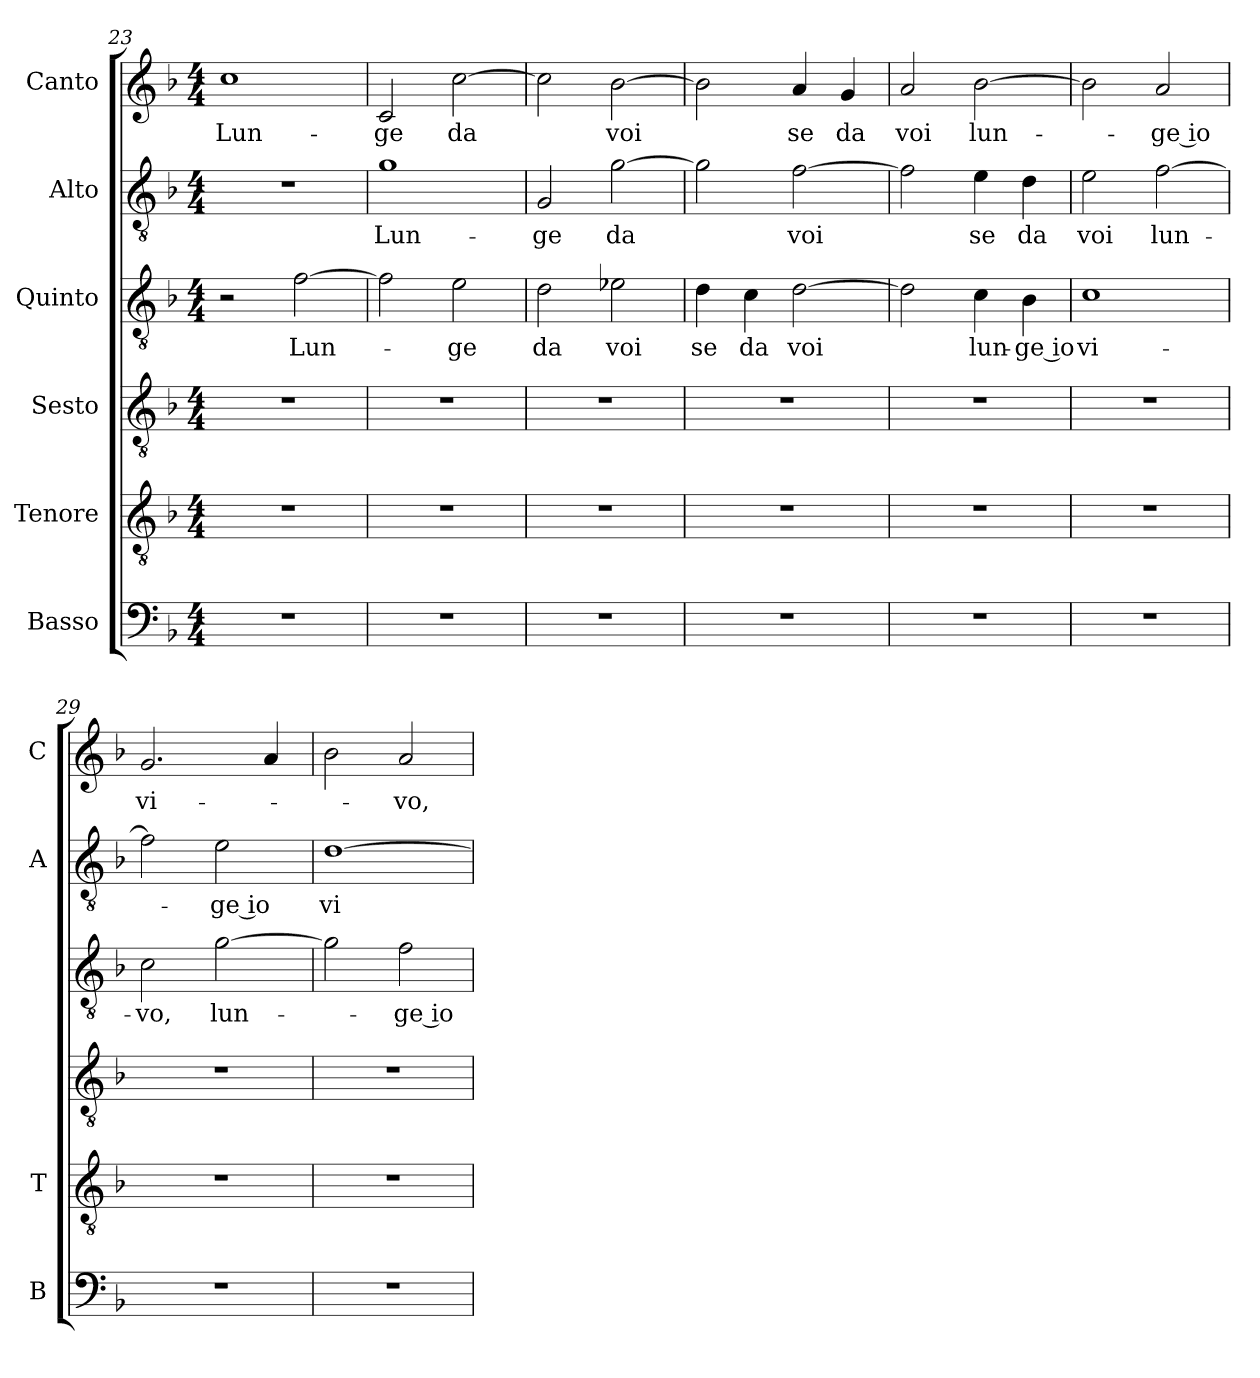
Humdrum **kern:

**kern	**kern	**kern	**kern	**text	**kern	**text	**kern	**text
*part6	*part5	*part4	*part3	*part3	*part2	*part2	*part1	*part1
*staff6	*staff5	*staff4	*staff3	*staff3	*staff2	*staff2	*staff1	*staff1
*I"Basso	*I"Tenore	*I"Sesto	*I"Quinto	*	*I"Alto	*	*I"Canto	*
*I'B	*I'T	*	*	*	*I'A	*	*I'C	*
*clefF4	*clefGv2	*clefGv2	*clefGv2	*	*clefGv2	*	*clefG2	*
*k[b-]	*k[b-]	*k[b-]	*k[b-]	*	*k[b-]	*	*k[b-]	*
*F:	*F:	*F:	*F:	*	*F:	*	*F:	*
*M4/4	*M4/4	*M4/4	*M4/4	*	*M4/4	*	*M4/4	*
=23	=23	=23	=23	=23	=23	=23	=23	=23
!	!	!	!	!	!	!	!	!LO:LY:b
1r	1r	1r	2r	.	1r	.	1cc	Lun-
!	!	!	!	!LO:LY:b	!	!	!	!
.	.	.	[2f\	Lun-	.	.	.	.
=24	=24	=24	=24	=24	=24	=24	=24	=24
!	!	!	!	!	!	!LO:LY:b	!	!
!	!	!	!	!	!	!	!	!LO:LY:b
1r	1r	1r	2f\]	.	1g	Lun-	2c/	-ge
!	!	!	!	!LO:LY:b	!	!	!	!
!	!	!	!	!	!	!	!	!LO:LY:b
.	.	.	2e\	-ge	.	.	[2cc\	da
!!LO:PB:g=z
=25	=25	=25	=25	=25	=25	=25	=25	=25
!	!	!	!	!LO:LY:b	!	!	!	!
!	!	!	!	!	!	!LO:LY:b	!	!
1r	1r	1r	2d\	da	2G/	-ge	2cc\]	.
!	!	!	!	!LO:LY:b	!	!	!	!
!	!	!	!	!	!	!LO:LY:b	!	!
!	!	!	!	!	!	!	!	!LO:LY:b
.	.	.	2e-X\	voi	[2g\	da	[2b-\	voi
=26	=26	=26	=26	=26	=26	=26	=26	=26
!	!	!	!	!LO:LY:b	!	!	!	!
1r	1r	1r	4d\	se	2g\]	.	2b-\]	.
!	!	!	!	!LO:LY:b	!	!	!	!
.	.	.	4c\	da	.	.	.	.
!	!	!	!	!LO:LY:b	!	!	!	!
!	!	!	!	!	!	!LO:LY:b	!	!
!	!	!	!	!	!	!	!	!LO:LY:b
.	.	.	[2d\	voi	[2f\	voi	4a/	se
!	!	!	!	!	!	!	!	!LO:LY:b
.	.	.	.	.	.	.	4g/	da
=27	=27	=27	=27	=27	=27	=27	=27	=27
!	!	!	!	!	!	!	!	!LO:LY:b
1r	1r	1r	2d\]	.	2f\]	.	2a/	voi
!	!	!	!	!LO:LY:b	!	!	!	!
!	!	!	!	!	!	!LO:LY:b	!	!
!	!	!	!	!	!	!	!	!LO:LY:b
.	.	.	4c\	lun-	4e\	se	[2b-\	lun-
!	!	!	!	!LO:LY:b	!	!	!	!
!	!	!	!	!	!	!LO:LY:b	!	!
.	.	.	4B-\	-ge io	4d\	da	.	.
=28	=28	=28	=28	=28	=28	=28	=28	=28
!	!	!	!	!LO:LY:b	!	!	!	!
!	!	!	!	!	!	!LO:LY:b	!	!
1r	1r	1r	1c	vi-	2e\	voi	2b-\]	.
!	!	!	!	!	!	!LO:LY:b	!	!
!	!	!	!	!	!	!	!	!LO:LY:b
.	.	.	.	.	[2f\	lun-	2a/	-ge io
=29	=29	=29	=29	=29	=29	=29	=29	=29
!	!	!	!	!LO:LY:b	!	!	!	!
!	!	!	!	!	!	!	!	!LO:LY:b
1r	1r	1r	2c\	-vo,	2f\]	.	2.g/	vi-
!	!	!	!	!LO:LY:b	!	!	!	!
!	!	!	!	!	!	!LO:LY:b	!	!
.	.	.	[2g\	lun-	2e\	-ge io	.	.
.	.	.	.	.	.	.	4a/	.
=30	=30	=30	=30	=30	=30	=30	=30	=30
!	!	!	!	!	!	!LO:LY:b	!	!
1r	1r	1r	2g\]	.	[1d	vi-	2b-\	.
!	!	!	!	!LO:LY:b	!	!	!	!
!	!	!	!	!	!	!	!	!LO:LY:b
.	.	.	2f\	-ge io	.	.	2a/	-vo,
=	=	=	=	=	=	=	=	=
*-	*-	*-	*-	*-	*-	*-	*-	*-
